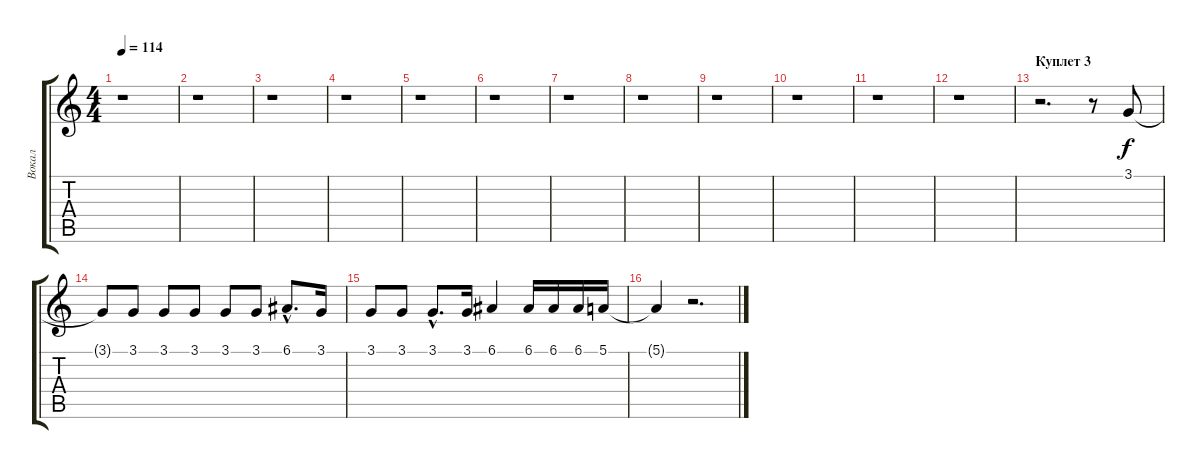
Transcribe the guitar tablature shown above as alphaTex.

\track ("Вокал" "Вокал") {instrument cello}
\staff {score tabs}
\tuning (E4 B3 G3 D3 A2 E2) {hide}
\ts (4 4)
\tempo 114
\clef g2
\ks c
r.1{dy f} |
r.1 |
r.1 |
r.1 |
r.1 |
r.1 |
r.1 |
r.1 |
r.1 |
r.1 |
r.1 |
r.1 |
\section ("" "Куплет 3")
r.2{d} r.8 3.1.8 |
3.1{t}.8 3.1.8 3.1.8 3.1.8 3.1.8 3.1.8 6.1{hac}.8{d} 3.1.16 |
3.1.8 3.1.8 3.1{hac}.8{d} 3.1.16 6.1.4 6.1.16 6.1.16 6.1.16 5.1.16 |
5.1{t}.4 r.2{d}
